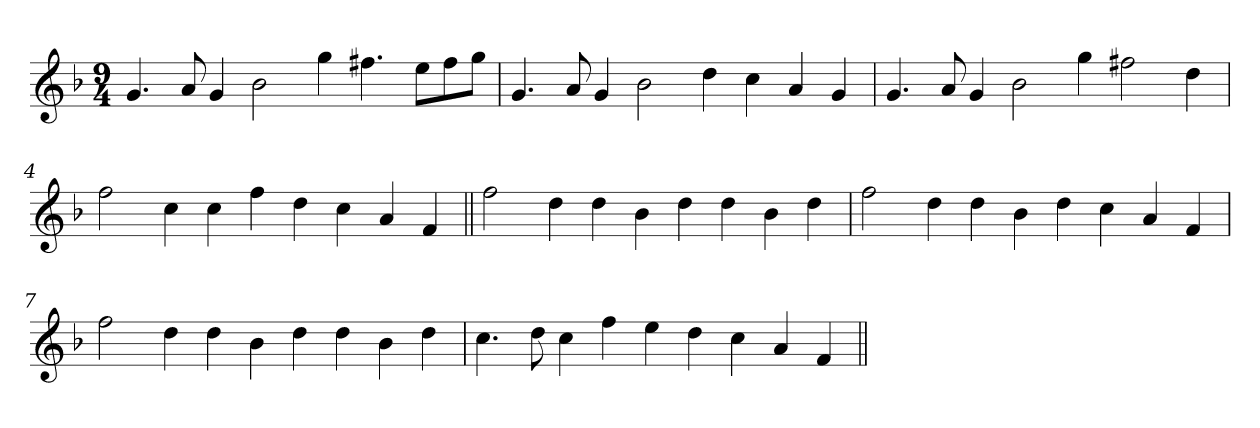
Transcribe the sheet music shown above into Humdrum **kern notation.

**kern
*part1
*staff1
*clefG2
*k[b-]
*M9/4
=1
4.g/
8a/
4g/
2b-\
4gg\
4.ff#X\
8ee\L
8ff#\
8gg\J
=2
4.g/
8a/
4g/
2b-\
4dd\
4cc\
4a/
4g/
=3
4.g/
8a/
4g/
2b-\
4gg\
2ff#X\
4dd\
=4
2ff\
4cc\
4cc\
4ff\
4dd\
4cc\
4a/
4f/
!!LO:LB:g=z
=5||
2ff\
4dd\
4dd\
4b-\
4dd\
4dd\
4b-\
4dd\
=6
2ff\
4dd\
4dd\
4b-\
4dd\
4cc\
4a/
4f/
=7
2ff\
4dd\
4dd\
4b-\
4dd\
4dd\
4b-\
4dd\
=8
4.cc\
8dd\
4cc\
4ff\
4ee\
4dd\
4cc\
4a/
4f/
=||
*-
